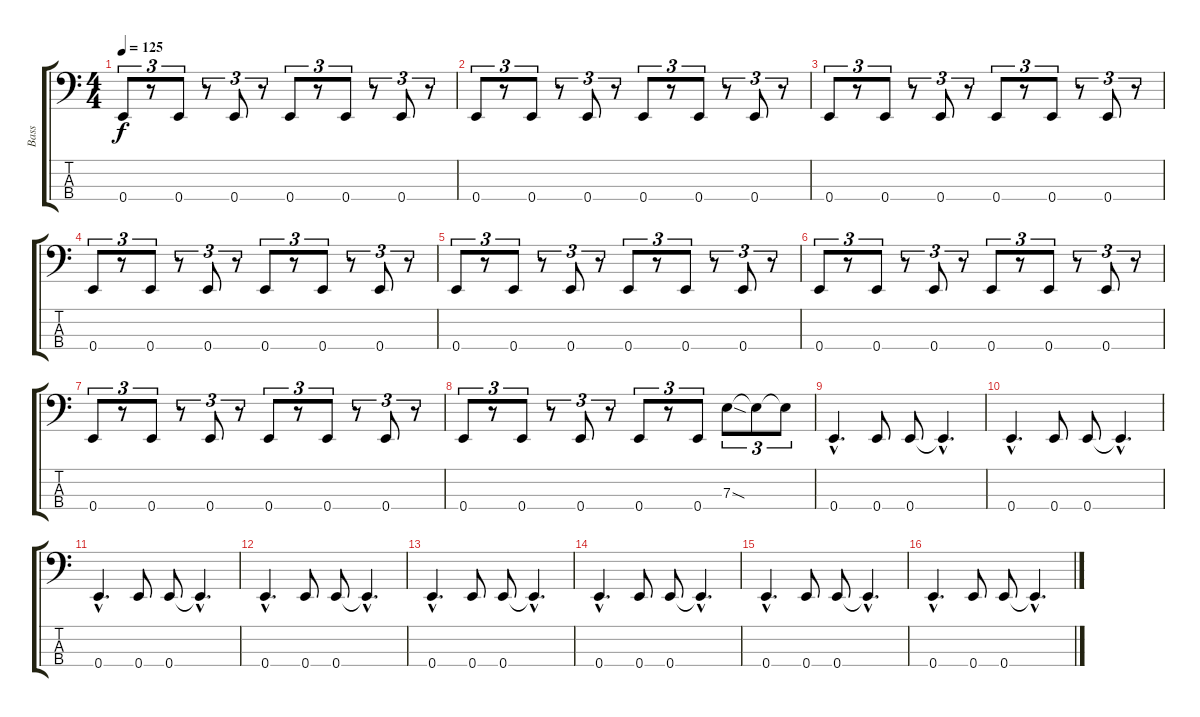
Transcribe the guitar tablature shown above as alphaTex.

\track ("Bass" "Bass") {instrument electricbassfinger}
\staff {score tabs}
\tuning (G2 D2 A1 E1) {hide}
\ts (4 4)
\tempo 125
\clef f4
\ks c
0.4.8{tu (3 2) dy f instrument electricbassfinger} r.8{tu (3 2)} 0.4.8{tu (3 2)} r.8{tu (3 2)} 0.4.8{tu (3 2)} r.8{tu (3 2)} 0.4.8{tu (3 2)} r.8{tu (3 2)} 0.4.8{tu (3 2)} r.8{tu (3 2)} 0.4.8{tu (3 2)} r.8{tu (3 2)} |
0.4.8{tu (3 2)} r.8{tu (3 2)} 0.4.8{tu (3 2)} r.8{tu (3 2)} 0.4.8{tu (3 2)} r.8{tu (3 2)} 0.4.8{tu (3 2)} r.8{tu (3 2)} 0.4.8{tu (3 2)} r.8{tu (3 2)} 0.4.8{tu (3 2)} r.8{tu (3 2)} |
0.4.8{tu (3 2)} r.8{tu (3 2)} 0.4.8{tu (3 2)} r.8{tu (3 2)} 0.4.8{tu (3 2)} r.8{tu (3 2)} 0.4.8{tu (3 2)} r.8{tu (3 2)} 0.4.8{tu (3 2)} r.8{tu (3 2)} 0.4.8{tu (3 2)} r.8{tu (3 2)} |
0.4.8{tu (3 2)} r.8{tu (3 2)} 0.4.8{tu (3 2)} r.8{tu (3 2)} 0.4.8{tu (3 2)} r.8{tu (3 2)} 0.4.8{tu (3 2)} r.8{tu (3 2)} 0.4.8{tu (3 2)} r.8{tu (3 2)} 0.4.8{tu (3 2)} r.8{tu (3 2)} |
0.4.8{tu (3 2)} r.8{tu (3 2)} 0.4.8{tu (3 2)} r.8{tu (3 2)} 0.4.8{tu (3 2)} r.8{tu (3 2)} 0.4.8{tu (3 2)} r.8{tu (3 2)} 0.4.8{tu (3 2)} r.8{tu (3 2)} 0.4.8{tu (3 2)} r.8{tu (3 2)} |
0.4.8{tu (3 2)} r.8{tu (3 2)} 0.4.8{tu (3 2)} r.8{tu (3 2)} 0.4.8{tu (3 2)} r.8{tu (3 2)} 0.4.8{tu (3 2)} r.8{tu (3 2)} 0.4.8{tu (3 2)} r.8{tu (3 2)} 0.4.8{tu (3 2)} r.8{tu (3 2)} |
0.4.8{tu (3 2)} r.8{tu (3 2)} 0.4.8{tu (3 2)} r.8{tu (3 2)} 0.4.8{tu (3 2)} r.8{tu (3 2)} 0.4.8{tu (3 2)} r.8{tu (3 2)} 0.4.8{tu (3 2)} r.8{tu (3 2)} 0.4.8{tu (3 2)} r.8{tu (3 2)} |
0.4.8{tu (3 2) volume 13} r.8{tu (3 2)} 0.4.8{tu (3 2)} r.8{tu (3 2)} 0.4.8{tu (3 2)} r.8{tu (3 2)} 0.4.8{tu (3 2)} r.8{tu (3 2)} 0.4.8{tu (3 2)} 7.3{sod}.8{tu (3 2)} 7.3{t}.8{tu (3 2)} 7.3{t}.8{tu (3 2)} |
0.4{hac}.4{d} 0.4.8 0.4.8 0.4{hac t}.4{d} |
0.4{hac}.4{d} 0.4.8 0.4.8 0.4{hac t}.4{d} |
0.4{hac}.4{d} 0.4.8 0.4.8 0.4{hac t}.4{d} |
0.4{hac}.4{d} 0.4.8 0.4.8 0.4{hac t}.4{d} |
0.4{hac}.4{d} 0.4.8 0.4.8 0.4{hac t}.4{d} |
0.4{hac}.4{d} 0.4.8 0.4.8 0.4{hac t}.4{d} |
0.4{hac}.4{d} 0.4.8 0.4.8 0.4{hac t}.4{d} |
0.4{hac}.4{d} 0.4.8 0.4.8 0.4{hac t}.4{d}
